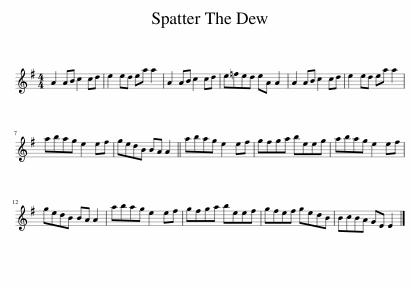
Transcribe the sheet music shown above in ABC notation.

X:1
L:1/8
M:4/4
I:linebreak $
K:G
V:1 treble
V:1
 A2 AB c2 cd | e2 ed ea a2 | A2 AB c2 cd | e=fed eA A2 | A2 AB c2 cd | %5
 e2 ed ea a2 |$ abag e2 ef | gedB BA A2 || abag e2 ef | gfga beeg | %10
 abag e2 ef |$ gedB BA A2 | abag e2 ef | gfga beef | gfef gedB | %15
 BcBA GE E2 |] %16
